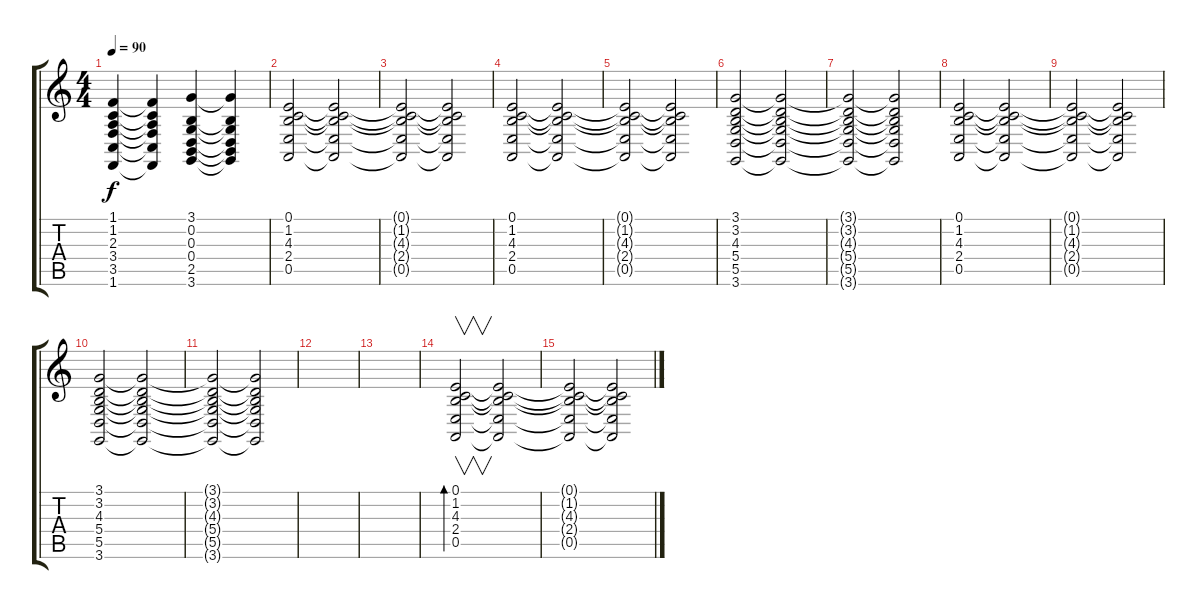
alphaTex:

\track "" {instrument lead6voice}
\staff {score tabs}
\tuning (E4 B3 G3 D3 A2 E2) {hide}
\ts (4 4)
\tempo 90
\clef g2
\ks c
(1.1 1.2 2.3 3.4 3.5 1.6).4{dy f} (1.1{t} 1.2{t} 2.3{t} 3.4{t} 3.5{t} 1.6{t}).4 (3.1 0.2 0.3 0.4 2.5 3.6).4 (3.1{t} 0.2{t} 0.3{t} 0.4{t} 2.5{t} 3.6{t}).4 |
(0.1 1.2 4.3 2.4 0.5).2 (0.1{t} 1.2{t} 4.3{t} 2.4{t} 0.5{t}).2 |
(0.1{t} 1.2{t} 4.3{t} 2.4{t} 0.5{t}).2 (0.1{t} 1.2{t} 4.3{t} 2.4{t} 0.5{t}).2 |
(0.1 1.2 4.3 2.4 0.5).2 (0.1{t} 1.2{t} 4.3{t} 2.4{t} 0.5{t}).2 |
(0.1{t} 1.2{t} 4.3{t} 2.4{t} 0.5{t}).2 (0.1{t} 1.2{t} 4.3{t} 2.4{t} 0.5{t}).2 |
(3.1 3.2 4.3 5.4 5.5 3.6).2 (3.1{t} 3.2{t} 4.3{t} 5.4{t} 5.5{t} 3.6{t}).2 |
(3.1{t} 3.2{t} 4.3{t} 5.4{t} 5.5{t} 3.6{t}).2 (3.1{t} 3.2{t} 4.3{t} 5.4{t} 5.5{t} 3.6{t}).2 |
(0.1 1.2 4.3 2.4 0.5).2 (0.1{t} 1.2{t} 4.3{t} 2.4{t} 0.5{t}).2 |
(0.1{t} 1.2{t} 4.3{t} 2.4{t} 0.5{t}).2 (0.1{t} 1.2{t} 4.3{t} 2.4{t} 0.5{t}).2 |
(3.1 3.2 4.3 5.4 5.5 3.6).2 (3.1{t} 3.2{t} 4.3{t} 5.4{t} 5.5{t} 3.6{t}).2 |
(3.1{t} 3.2{t} 4.3{t} 5.4{t} 5.5{t} 3.6{t}).2 (3.1{t} 3.2{t} 4.3{t} 5.4{t} 5.5{t} 3.6{t}).2 |
|
|
(0.1 1.2 4.3 2.4 0.5).2{v bd 240} (0.1{t} 1.2{t} 4.3{t} 2.4{t} 0.5{t}).2 |
(0.1{t} 1.2{t} 4.3{t} 2.4{t} 0.5{t}).2 (0.1{t} 1.2{t} 4.3{t} 2.4{t} 0.5{t}).2
